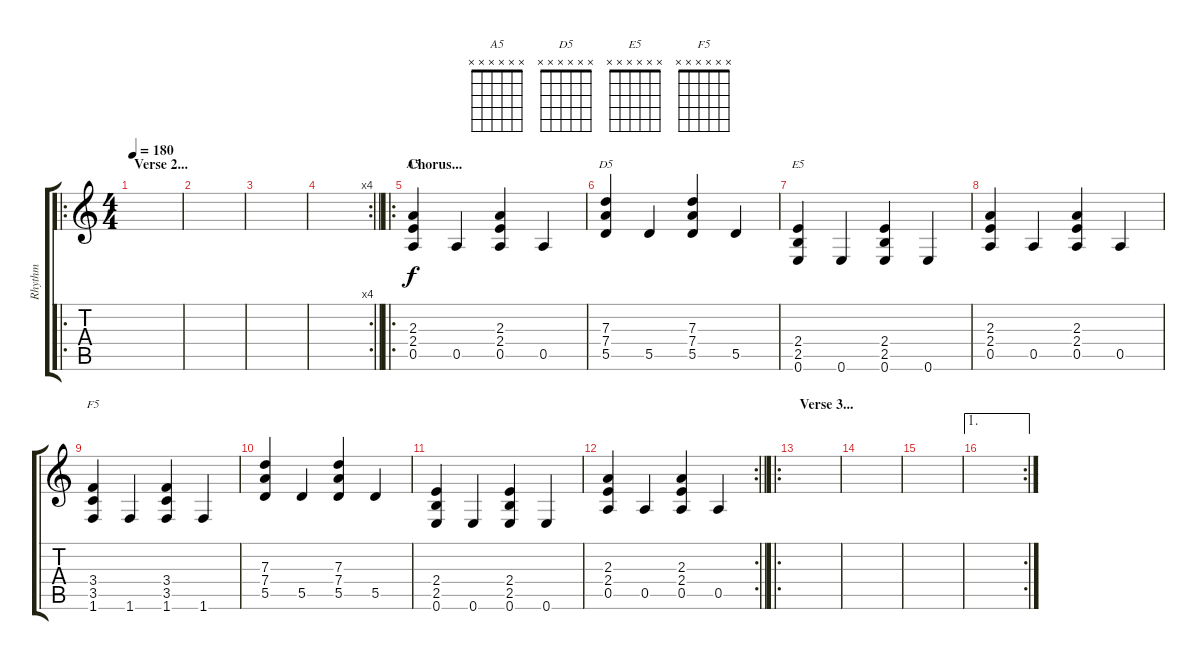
\track ("Rhythm" "Rhythm") {instrument distortionguitar}
\staff {score tabs}
\tuning (E4 B3 G3 D3 A2 E2) {hide}
\chord ("A5" x x x x x x)
\chord ("D5" x x x x x x)
\chord ("E5" x x x x x x)
\chord ("F5" x x x x x x)
\ro
\ts (4 4)
\section ("" "Verse 2...")
\tempo 180
\clef g2
\ks c
|
|
|
\rc 4
\barLineRight lightlight
|
\ro
\section ("" "Chorus...")
(2.3 2.4 0.5).4{ch "A5"} 0.5.4 (2.3 2.4 0.5).4 0.5.4 |
(7.3 7.4 5.5).4{ch "D5"} 5.5.4 (7.3 7.4 5.5).4 5.5.4 |
(2.4 2.5 0.6).4{ch "E5"} 0.6.4 (2.4 2.5 0.6).4 0.6.4 |
(2.3 2.4 0.5).4 0.5.4 (2.3 2.4 0.5).4 0.5.4 |
(3.4 3.5 1.6).4{ch "F5"} 1.6.4 (3.4 3.5 1.6).4 1.6.4 |
(7.3 7.4 5.5).4 5.5.4 (7.3 7.4 5.5).4 5.5.4 |
(2.4 2.5 0.6).4 0.6.4 (2.4 2.5 0.6).4 0.6.4 |
\rc 2
\barLineRight lightlight
(2.3 2.4 0.5).4 0.5.4 (2.3 2.4 0.5).4 0.5.4 |
\ro
\section ("" "Verse 3...")
|
|
|
\ae 1
\rc 2
